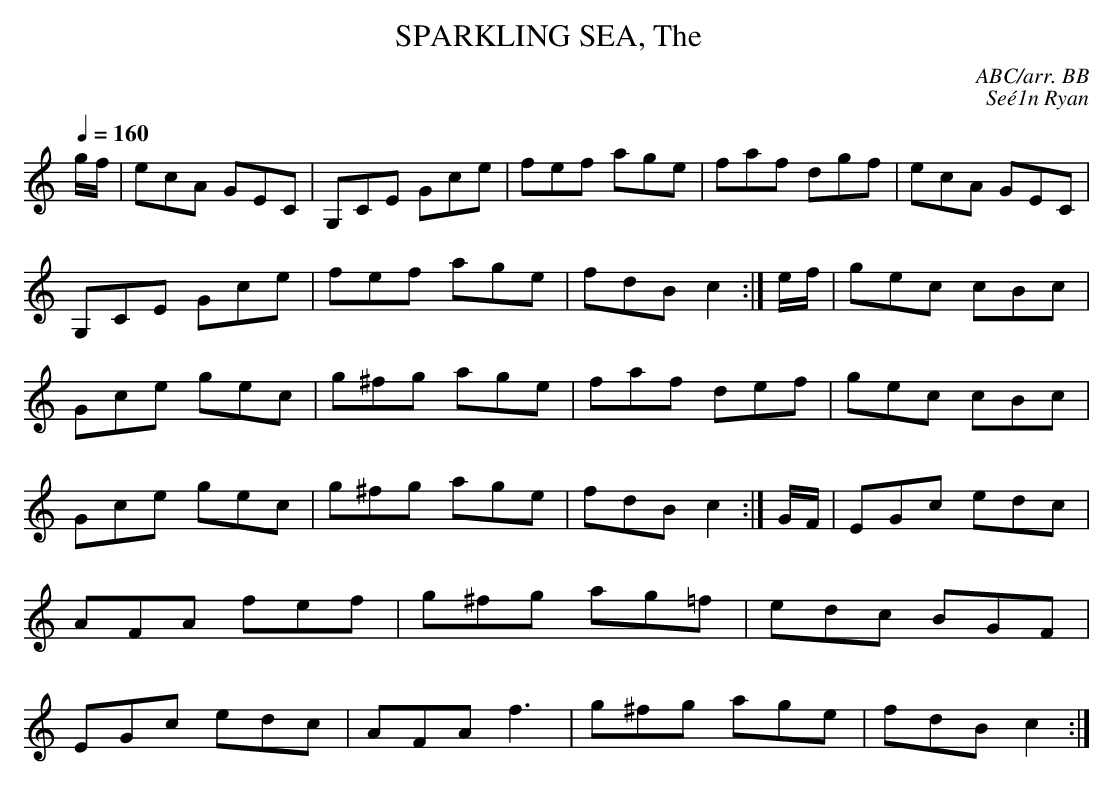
X:1
T:SPARKLING SEA, The  \
C:ABC/arr. BB\
C:Se\'e1n Ryan\
Q:1/4=160\
L:1/8\
M:6/8\
K:C\
g/f/|ecA GEC|G,CE Gce|fef age|faf dgf|\
ecA GEC|G,CE Gce|fef age|fdB c2:|\
e/f/|gec cBc|Gce gec|g^fg age|faf def|\
gec cBc|Gce gec|g^fg age|fdB c2:|\
G/F/|EGc edc|AFA fef|g^fg ag=f|edc BGF|\
EGc edc|AFA f3|g^fg age|fdB c2:|\
\
\
